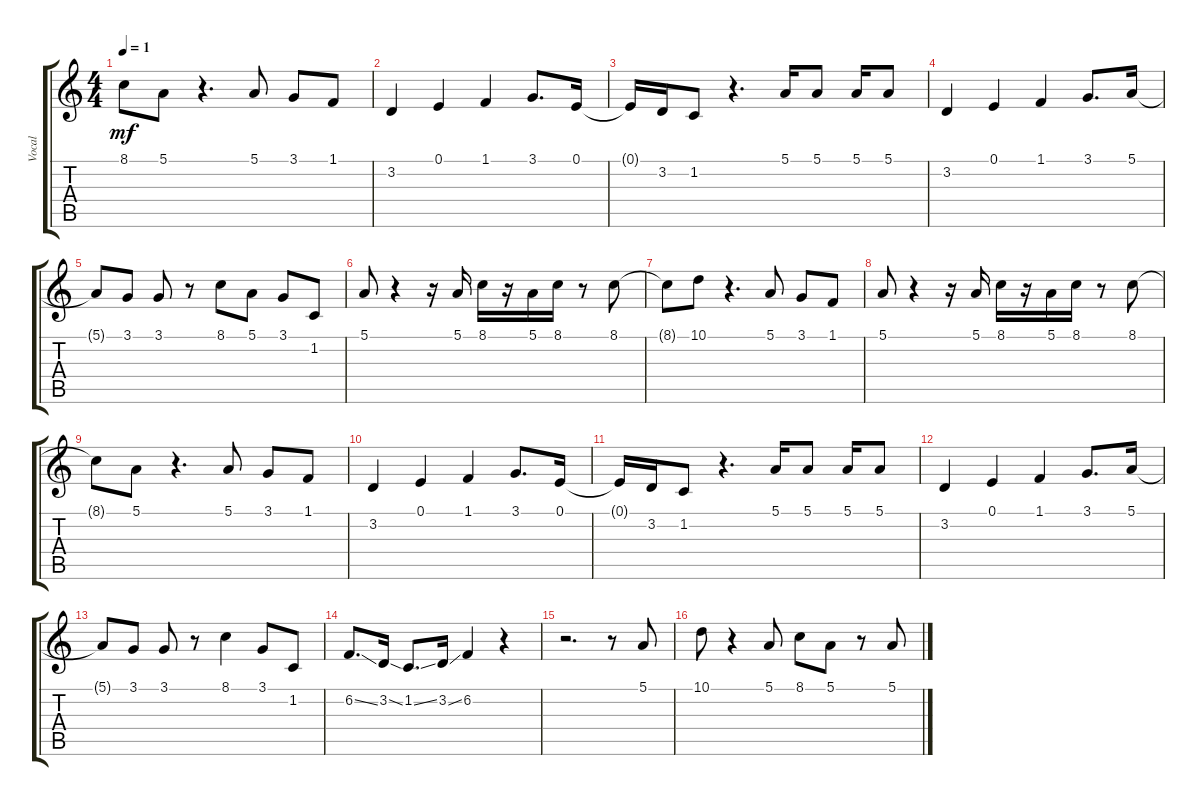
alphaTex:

\track ("Vocal" "Vocal") {instrument lead6voice}
\staff {score tabs}
\tuning (E4 B3 G3 D3 A2 E2) {hide}
\ts (4 4)
\tempo 1
\clef g2
\ks c
8.1{t}.8{dy mf} 5.1.8 r.4{d} 5.1.8 3.1.8 1.1.8 |
3.2.4 0.1.4 1.1.4 3.1.8{d} 0.1.16 |
0.1{t}.16 3.2.16 1.2.8 r.4{d} 5.1.16 5.1.8 5.1.16 5.1.8 |
3.2.4 0.1.4 1.1.4 3.1.8{d} 5.1.16 |
5.1{t}.8 3.1.8 3.1.8 r.8 8.1.8 5.1.8 3.1.8 1.2.8 |
5.1.8 r.4 r.16 5.1.16 8.1.16 r.16 5.1.16 8.1.16 r.8 8.1.8 |
8.1{t}.8 10.1.8 r.4{d} 5.1.8 3.1.8 1.1.8 |
5.1.8 r.4 r.16 5.1.16 8.1.16 r.16 5.1.16 8.1.16 r.8 8.1.8 |
8.1{t}.8 5.1.8 r.4{d} 5.1.8 3.1.8 1.1.8 |
3.2.4 0.1.4 1.1.4 3.1.8{d} 0.1.16 |
0.1{t}.16 3.2.16 1.2.8 r.4{d} 5.1.16 5.1.8 5.1.16 5.1.8 |
3.2.4 0.1.4 1.1.4 3.1.8{d} 5.1.16 |
5.1{t}.8 3.1.8 3.1.8 r.8 8.1.4 3.1.8 1.2.8 |
6.2{ss}.8{d} 3.2{ss}.16 1.2{ss}.8{d} 3.2{ss}.16 6.2.4 r.4 |
r.2{d} r.8 5.1.8 |
10.1.8 r.4 5.1.8 8.1.8 5.1.8 r.8 5.1.8
